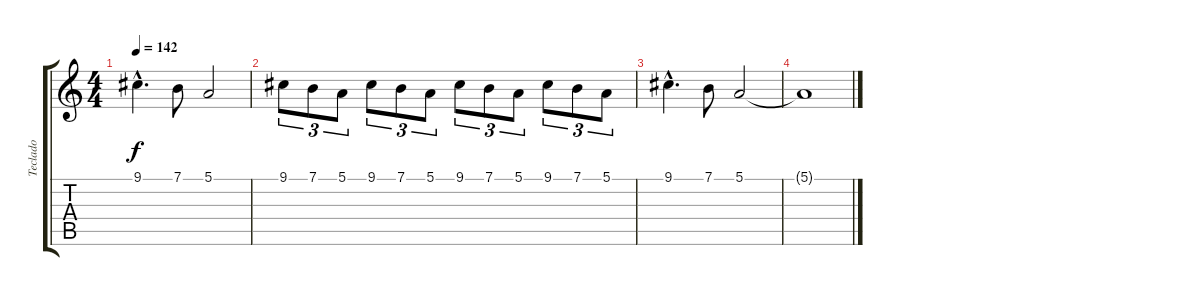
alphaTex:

\track ("Teclado" "Teclado") {instrument fx5brightness}
\staff {score tabs}
\tuning (E4 B3 G3 D3 A2 E2) {hide}
\ts (4 4)
\tempo 142
\clef g2
\ks c
9.1{hac}.4{d dy f} 7.1.8 5.1.2 |
9.1.8{tu (3 2)} 7.1.8{tu (3 2)} 5.1.8{tu (3 2)} 9.1.8{tu (3 2)} 7.1.8{tu (3 2)} 5.1.8{tu (3 2)} 9.1.8{tu (3 2)} 7.1.8{tu (3 2)} 5.1.8{tu (3 2)} 9.1.8{tu (3 2)} 7.1.8{tu (3 2)} 5.1.8{tu (3 2)} |
9.1{hac}.4{d} 7.1.8 5.1.2 |
5.1{t}.1
